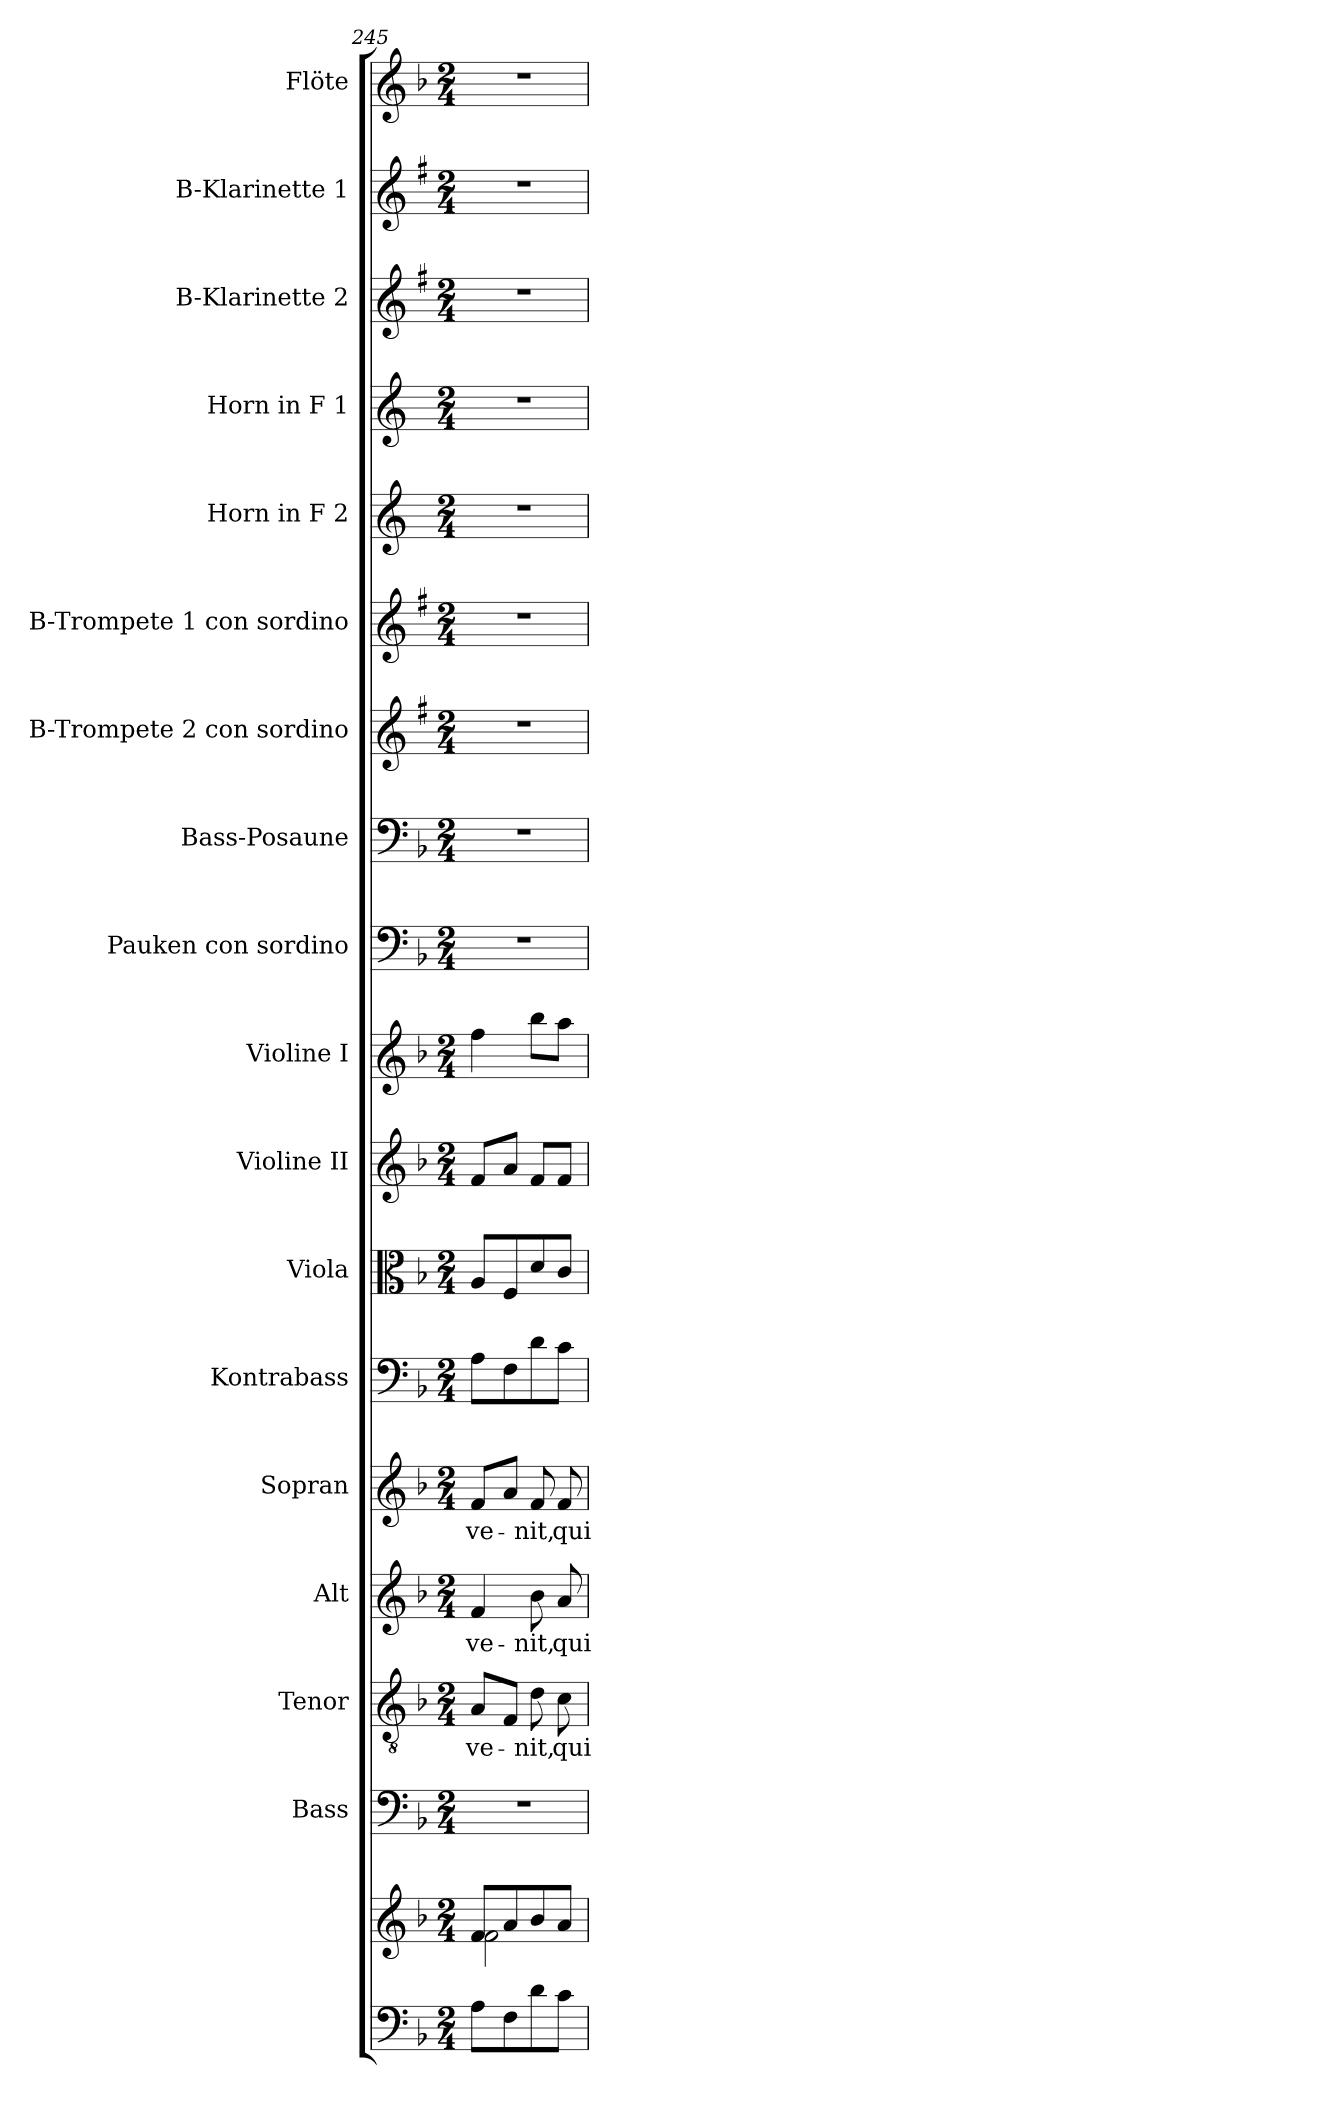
**kern	**kern	**kern	**kern	**text	**kern	**text	**kern	**text	**kern	**kern	**kern	**kern	**kern	**kern	**kern	**kern	**kern	**kern	**kern	**kern	**kern
*part18	*part18	*part17	*part16	*part16	*part15	*part15	*part14	*part14	*part13	*part12	*part11	*part10	*part9	*part8	*part7	*part6	*part5	*part4	*part3	*part2	*part1
*staff19	*staff18	*staff17	*staff16	*staff16	*staff15	*staff15	*staff14	*staff14	*staff13	*staff12	*staff11	*staff10	*staff9	*staff8	*staff7	*staff6	*staff5	*staff4	*staff3	*staff2	*staff1
*	*	*I"Bass	*I"Tenor	*	*I"Alt	*	*I"Sopran	*	*I"Kontrabass	*I"Viola	*I"Violine II	*I"Violine I	*I"Pauken con sordino	*I"Bass-Posaune	*I"B-Trompete 2 con sordino	*I"B-Trompete 1 con sordino	*I"Horn in F 2	*I"Horn in F 1	*I"B-Klarinette 2	*I"B-Klarinette 1	*I"Flöte
*	*	*I'B.	*I'T.	*	*I'A.	*	*I'S.	*	*I'Kb.	*I'Vla.	*I'Vl. II	*I'Vl. I	*I'Pk.	*I'B. Pos.	*I'B Trp. 2	*I'B Trp. 1	*	*	*I'B Kl. 2	*I'B Kl. 1	*I'Fl.
*clefF4	*clefG2	*clefF4	*clefGv2	*	*clefG2	*	*clefG2	*	*clefF4	*clefC3	*clefG2	*clefG2	*clefF4	*clefF4	*clefG2	*clefG2	*clefG2	*clefG2	*clefG2	*clefG2	*clefG2
*	*	*	*	*	*	*	*	*	*ITrd7c12	*	*	*	*	*	*ITrd1c2	*ITrd1c2	*ITrd4c7	*ITrd4c7	*ITrd1c2	*ITrd1c2	*
*k[b-]	*k[b-]	*k[b-]	*k[b-]	*	*k[b-]	*	*k[b-]	*	*k[b-]	*k[b-]	*k[b-]	*k[b-]	*k[b-]	*k[b-]	*k[b-]	*k[b-]	*k[b-]	*k[b-]	*k[b-]	*k[b-]	*k[b-]
*F:	*F:	*F:	*F:	*	*F:	*	*F:	*	*F:	*F:	*F:	*F:	*F:	*F:	*F:	*F:	*F:	*F:	*F:	*F:	*F:
*M2/4	*M2/4	*M2/4	*M2/4	*	*M2/4	*	*M2/4	*	*M2/4	*M2/4	*M2/4	*M2/4	*M2/4	*M2/4	*M2/4	*M2/4	*M2/4	*M2/4	*M2/4	*M2/4	*M2/4
=245	=245	=245	=245	=245	=245	=245	=245	=245	=245	=245	=245	=245	=245	=245	=245	=245	=245	=245	=245	=245	=245
*	*^	*	*	*	*	*	*	*	*	*	*	*	*	*	*	*	*	*	*	*	*
!	!	!	!	!	!LO:LY:b	!	!LO:LY:b	!	!LO:LY:b	!	!	!	!	!	!	!	!	!	!	!	!	!
8A\L	8f/L	2f\	2r	8A/L	ve-	4f/	ve-	8f/L	ve-	8AA\L	8A/L	8f/L	4ff\	2r	2r	2r	2r	2r	2r	2r	2r	2r
8F\	8a/	.	.	8F/J	.	.	.	8a/J	.	8FF\	8F/	8a/J	.	.	.	.	.	.	.	.	.	.
!	!	!	!	!	!LO:LY:b	!	!LO:LY:b	!	!LO:LY:b	!	!	!	!	!	!	!	!	!	!	!	!	!
8d\	8b-/	.	.	8d\	-nit,	8b-\	-nit,	8f/	-nit,	8D\	8d/	8f/L	8bb-\L	.	.	.	.	.	.	.	.	.
!	!	!	!	!	!LO:LY:b	!	!LO:LY:b	!	!LO:LY:b	!	!	!	!	!	!	!	!	!	!	!	!	!
8c\J	8a/J	.	.	8c\	qui	8a/	qui	8f/	qui	8C\J	8c/J	8f/J	8aa\J	.	.	.	.	.	.	.	.	.
*	*v	*v	*	*	*	*	*	*	*	*	*	*	*	*	*	*	*	*	*	*	*	*
=	=	=	=	=	=	=	=	=	=	=	=	=	=	=	=	=	=	=	=	=	=
*-	*-	*-	*-	*-	*-	*-	*-	*-	*-	*-	*-	*-	*-	*-	*-	*-	*-	*-	*-	*-	*-
